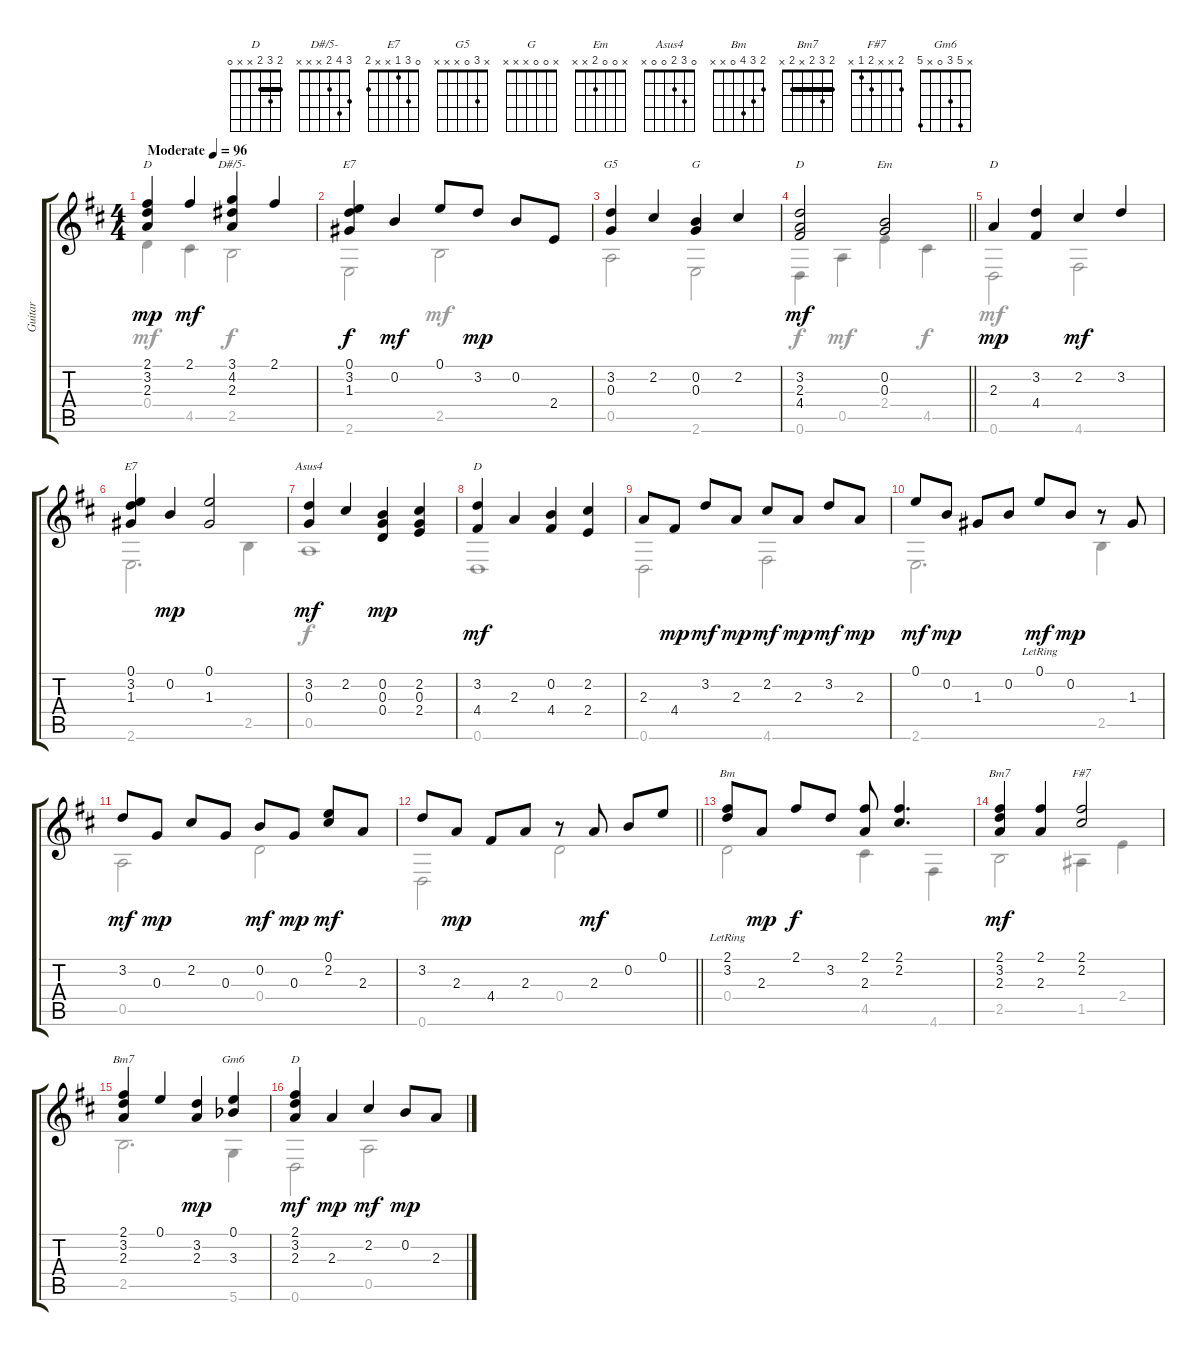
\track (" Guitar" " Guitar") {instrument acousticguitarnylon}
\staff {score tabs}
\tuning (E4 B3 G3 D3 A2 D2) {hide}
\chord ("D" 2 3 2 x x x) {barre 2}
\chord ("D#/5-" 3 4 2 x x x)
\chord ("E7" 0 3 1 x x x)
\chord ("G5" x 3 0 x x x)
\chord ("G" x 0 0 x x x)
\chord ("D" x 3 2 4 x x)
\chord ("Em" x 0 0 2 x x)
\chord ("D" 2 3 2 0 x x) {barre 2}
\chord ("E7" 0 3 1 x x 2)
\chord ("Asus4" 0 3 2 0 0 x)
\chord ("D" 2 3 2 0 x 0) {barre 2}
\chord ("Bm" 2 3 4 0 x x)
\chord ("Bm7" 2 3 2 4 2 x) {barre 2}
\chord ("F#7" 2 x x 2 1 x)
\chord ("Bm7" 2 3 2 x 2 x) {barre 2}
\chord ("Gm6" x 5 3 0 x 5)
\chord ("D" 2 3 2 x x 0) {barre 2}
\voice
\ts (4 4)
\tempo (96 "Moderate")
\clef g2
\ks d
(2.1 3.2 2.3).4{ch "D" dy mp instrument acousticguitarnylon} 2.1.4{dy mf volume 10} (3.1 4.2 2.3).4{ch "D#/5-"} 2.1.4 |
(0.1 3.2 1.3).4{ch "E7" dy f} 0.2.4{dy mf} 0.1.8 3.2.8{dy mp} 0.2.8 2.4.8 |
(3.2 0.3).4{ch "G5"} 2.2.4 (0.2 0.3).4{ch "G"} 2.2.4 |
\barLineRight lightlight
(3.2 2.3 4.4).2{ch "D" dy mf} (0.2 0.3).2{ch "Em"} |
2.3.4{ch "D" dy mp volume 11} (3.2 4.4).4{volume 14} 2.2.4{dy mf} 3.2.4 |
(0.1 3.2 1.3).4{ch "E7"} 0.2.4{dy mp} (0.1 1.3).2 |
(3.2 0.3).4{ch "Asus4" dy mf} 2.2.4 (0.2 0.3 0.4).4{dy mp} (2.2 0.3 2.4).4 |
(3.2 4.4).4{ch "D" dy mf volume 11} 2.3.4 (0.2 4.4).4 (2.2 2.4).4 |
2.3.8 4.4.8{dy mp} 3.2.8{dy mf} 2.3.8{dy mp} 2.2.8{dy mf} 2.3.8{dy mp} 3.2.8{dy mf} 2.3.8{dy mp} |
0.1.8{dy mf} 0.2.8{dy mp} 1.3.8 0.2.8 0.1{lr}.8{dy mf} 0.2.8{dy mp} r.8 1.3.8 |
3.2.8{dy mf} 0.3.8{dy mp} 2.2.8 0.3.8 0.2.8{dy mf} 0.3.8{dy mp} (0.1 2.2).8{dy mf} 2.3.8 |
\barLineRight lightlight
3.2.8 2.3.8{dy mp} 4.4.8 2.3.8 r.8 2.3.8{dy mf} 0.2.8 0.1.8 |
(2.1{lr} 3.2).8{ch "Bm"} 2.3.8{dy mp} 2.1.8{dy f} 3.2.8 (2.1 2.3).8 (2.1 2.2).4{d} |
(2.1 3.2 2.3).4{ch "Bm7" dy mf} (2.1 2.3).4 (2.1 2.2).2{ch "F#7"} |
(2.1 3.2 2.3).4{ch "Bm7"} 0.1.4 (3.2 2.3).4{dy mp} (0.1 3.3{acc b}).4{ch "Gm6"} |
(2.1 3.2 2.3).4{ch "D" dy mf} 2.3.4{dy mp volume 13} 2.2.4{dy mf volume 12} 0.2.8{dy mp volume 11} 2.3.8
\voice
\clef g2
\ottava regular
\simile none
\ks d
0.4.4{dy mf} 4.5.4 2.5.2{dy f} |
2.6.2 2.5.2{dy mf} |
0.5.2 2.6.2 |
\barLineRight lightlight
0.6.4{dy f} 0.5.4{dy mf} 2.4.4 4.5.4{dy f} |
0.6.2{dy mf} 4.6.2 |
2.6.2{d} 2.5.4 |
0.5.1{dy f} |
0.6.1 |
0.6.2 4.6.2 |
2.6.2{d} 2.5.4 |
0.5.2 0.4.2 |
\barLineRight lightlight
0.6.2 0.4.2 |
0.4.2 4.5.4 4.6.4 |
2.5.2 1.5.4 2.4.4 |
2.5.2{d} 5.6.4 |
0.6.2 0.5.2
